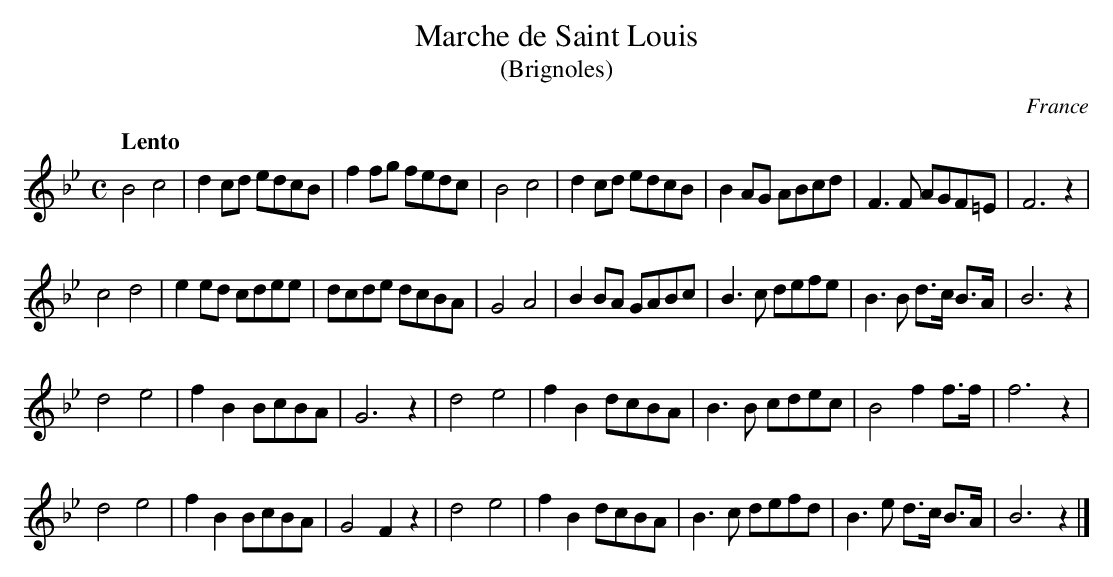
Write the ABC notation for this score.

X:1
T:Marche de Saint Louis
T:(Brignoles)
O:France
M:C
L:1/8
Q:"Lento"
K:Bb
B4c4 | d2cd edcB | f2fg fedc | B4 c4 | d2cd edcB | B2AG ABcd | F3F AGF=E | F6z2 |
c4d4 | e2ed cdee | dcde dcBA | G4 A4 | B2BA GABc | B3c defe | B3B d>c B>A | B6z2 |
d4e4 | f2B2 BcBA | G6z2 | d4e4 | f2B2 dcBA | B3B cdec | B4 f2f>f | f6z2 |
d4e4 | f2B2 BcBA | G4F2z2 | d4e4 | f2B2 dcBA | B3c defd | B3e d>c B>A | B6z2 |]
